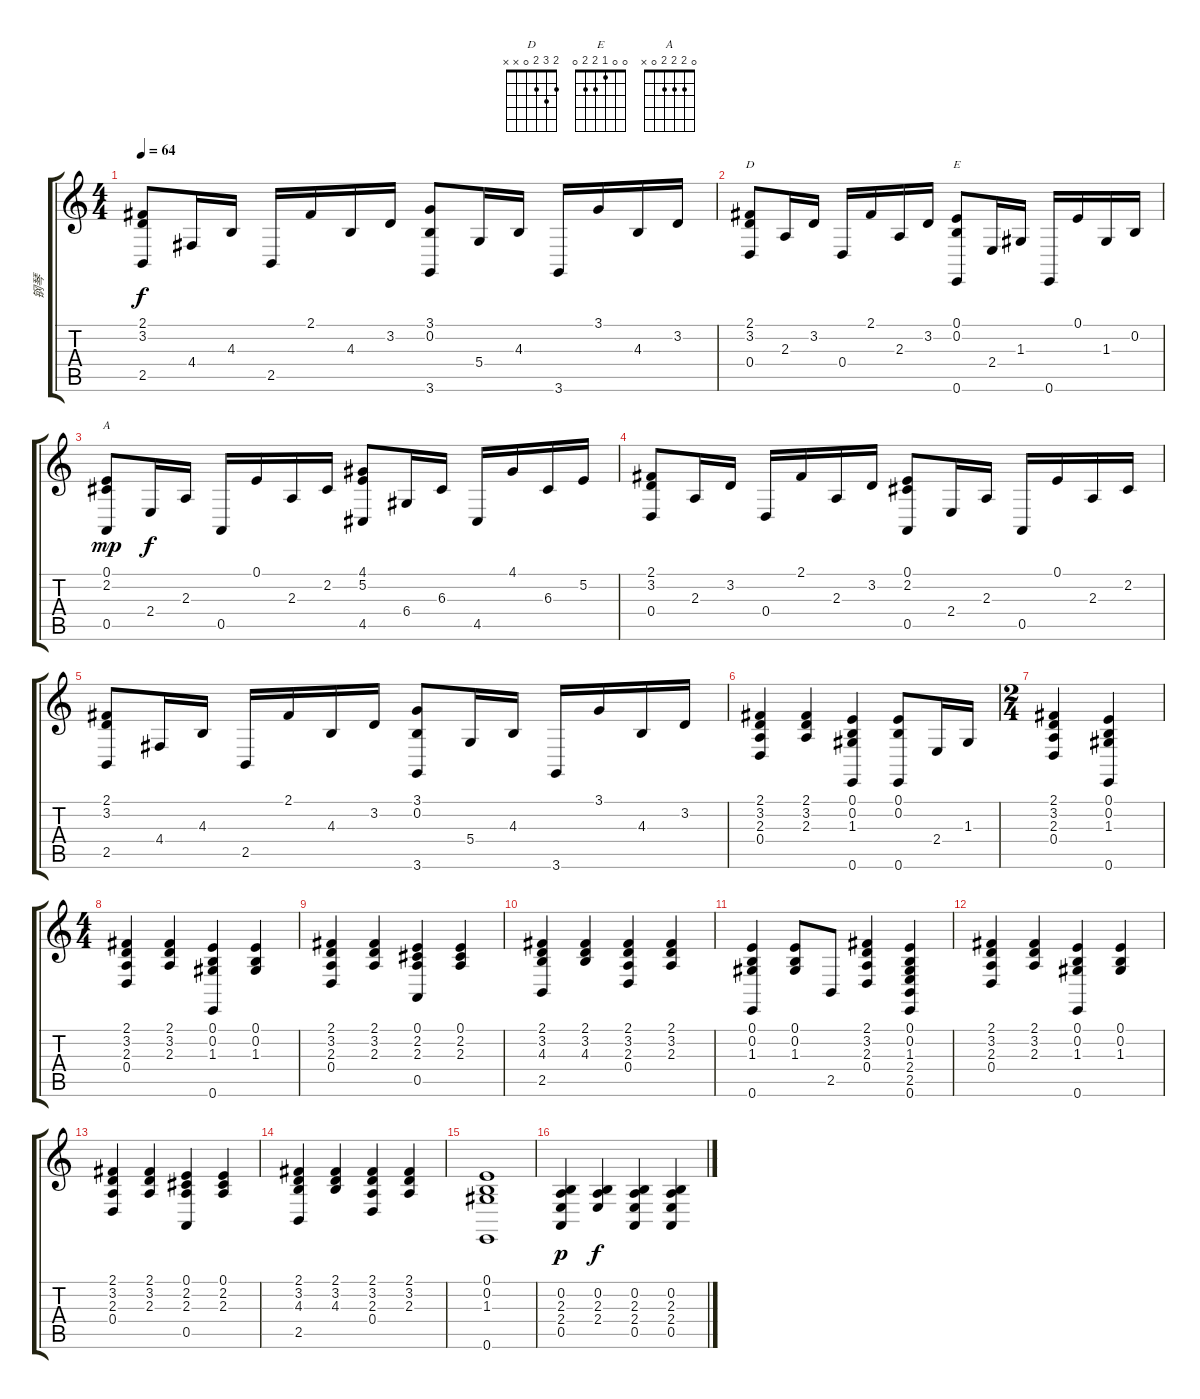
\track ("钢琴" "钢琴") {instrument brightacousticpiano}
\staff {score tabs}
\tuning (E4 B3 G3 D3 A2 E2) {hide}
\chord ("D" 2 3 2 0 x x)
\chord ("E" 0 0 1 2 2 0)
\chord ("A" 0 2 2 2 0 x)
\ts (4 4)
\tempo 64
\clef g2
\ks c
(2.1 3.2 2.5).8{dy f} 4.4.16 4.3.16 2.5.16 2.1.16 4.3.16 3.2.16 (3.1 0.2 3.6).8 5.4.16 4.3.16 3.6.16 3.1.16 4.3.16 3.2.16 |
(2.1 3.2 0.4).8{ch "D"} 2.3.16 3.2.16 0.4.16 2.1.16 2.3.16 3.2.16 (0.1 0.2 0.6).8{ch "E"} 2.4.16 1.3.16 0.6.16 0.1.16 1.3.16 0.2.16 |
(0.1 2.2 0.5).8{ch "A" dy mp volume 16 balance 15 instrument brightacousticpiano} 2.4.16{dy f} 2.3.16 0.5.16 0.1.16 2.3.16 2.2.16 (4.1 5.2 4.5).8 6.4.16 6.3.16 4.5.16 4.1.16 6.3.16 5.2.16 |
(2.1 3.2 0.4).8 2.3.16 3.2.16 0.4.16 2.1.16 2.3.16 3.2.16 (0.1 2.2 0.5).8 2.4.16 2.3.16 0.5.16 0.1.16 2.3.16 2.2.16 |
(2.1 3.2 2.5).8 4.4.16 4.3.16 2.5.16 2.1.16 4.3.16 3.2.16 (3.1 0.2 3.6).8 5.4.16 4.3.16 3.6.16 3.1.16 4.3.16 3.2.16 |
(2.1 3.2 2.3 0.4).4 (2.1 3.2 2.3).4 (0.1 0.2 1.3 0.6).4 (0.1 0.2 0.6).8 2.4.16 1.3.16 |
\ts (2 4)
(2.1 3.2 2.3 0.4).4 (0.1 0.2 1.3 0.6).4 |
\ts (4 4)
(2.1 3.2 2.3 0.4).4 (2.1 3.2 2.3).4 (0.1 0.2 1.3 0.6).4 (0.1 0.2 1.3).4 |
(2.1 3.2 2.3 0.4).4 (2.1 3.2 2.3).4 (0.1 2.2 2.3 0.5).4 (0.1 2.2 2.3).4 |
(2.1 3.2 4.3 2.5).4 (2.1 3.2 4.3).4 (2.1 3.2 2.3 0.4).4 (2.1 3.2 2.3).4 |
(0.1 0.2 1.3 0.6).4 (0.1 0.2 1.3).8 2.5.8 (2.1 3.2 2.3 0.4).4 (0.1 0.2 1.3 2.4 2.5 0.6).4 |
(2.1 3.2 2.3 0.4).4 (2.1 3.2 2.3).4 (0.1 0.2 1.3 0.6).4 (0.1 0.2 1.3).4 |
(2.1 3.2 2.3 0.4).4 (2.1 3.2 2.3).4 (0.1 2.2 2.3 0.5).4 (0.1 2.2 2.3).4 |
(2.1 3.2 4.3 2.5).4 (2.1 3.2 4.3).4 (2.1 3.2 2.3 0.4).4 (2.1 3.2 2.3).4 |
(0.1 0.2 1.3 0.6).1 |
(0.2 2.3 2.4 0.5).4{dy p} (0.2 2.3 2.4).4{dy f} (0.2 2.3 2.4 0.5).4 (0.2 2.3 2.4 0.5).4
